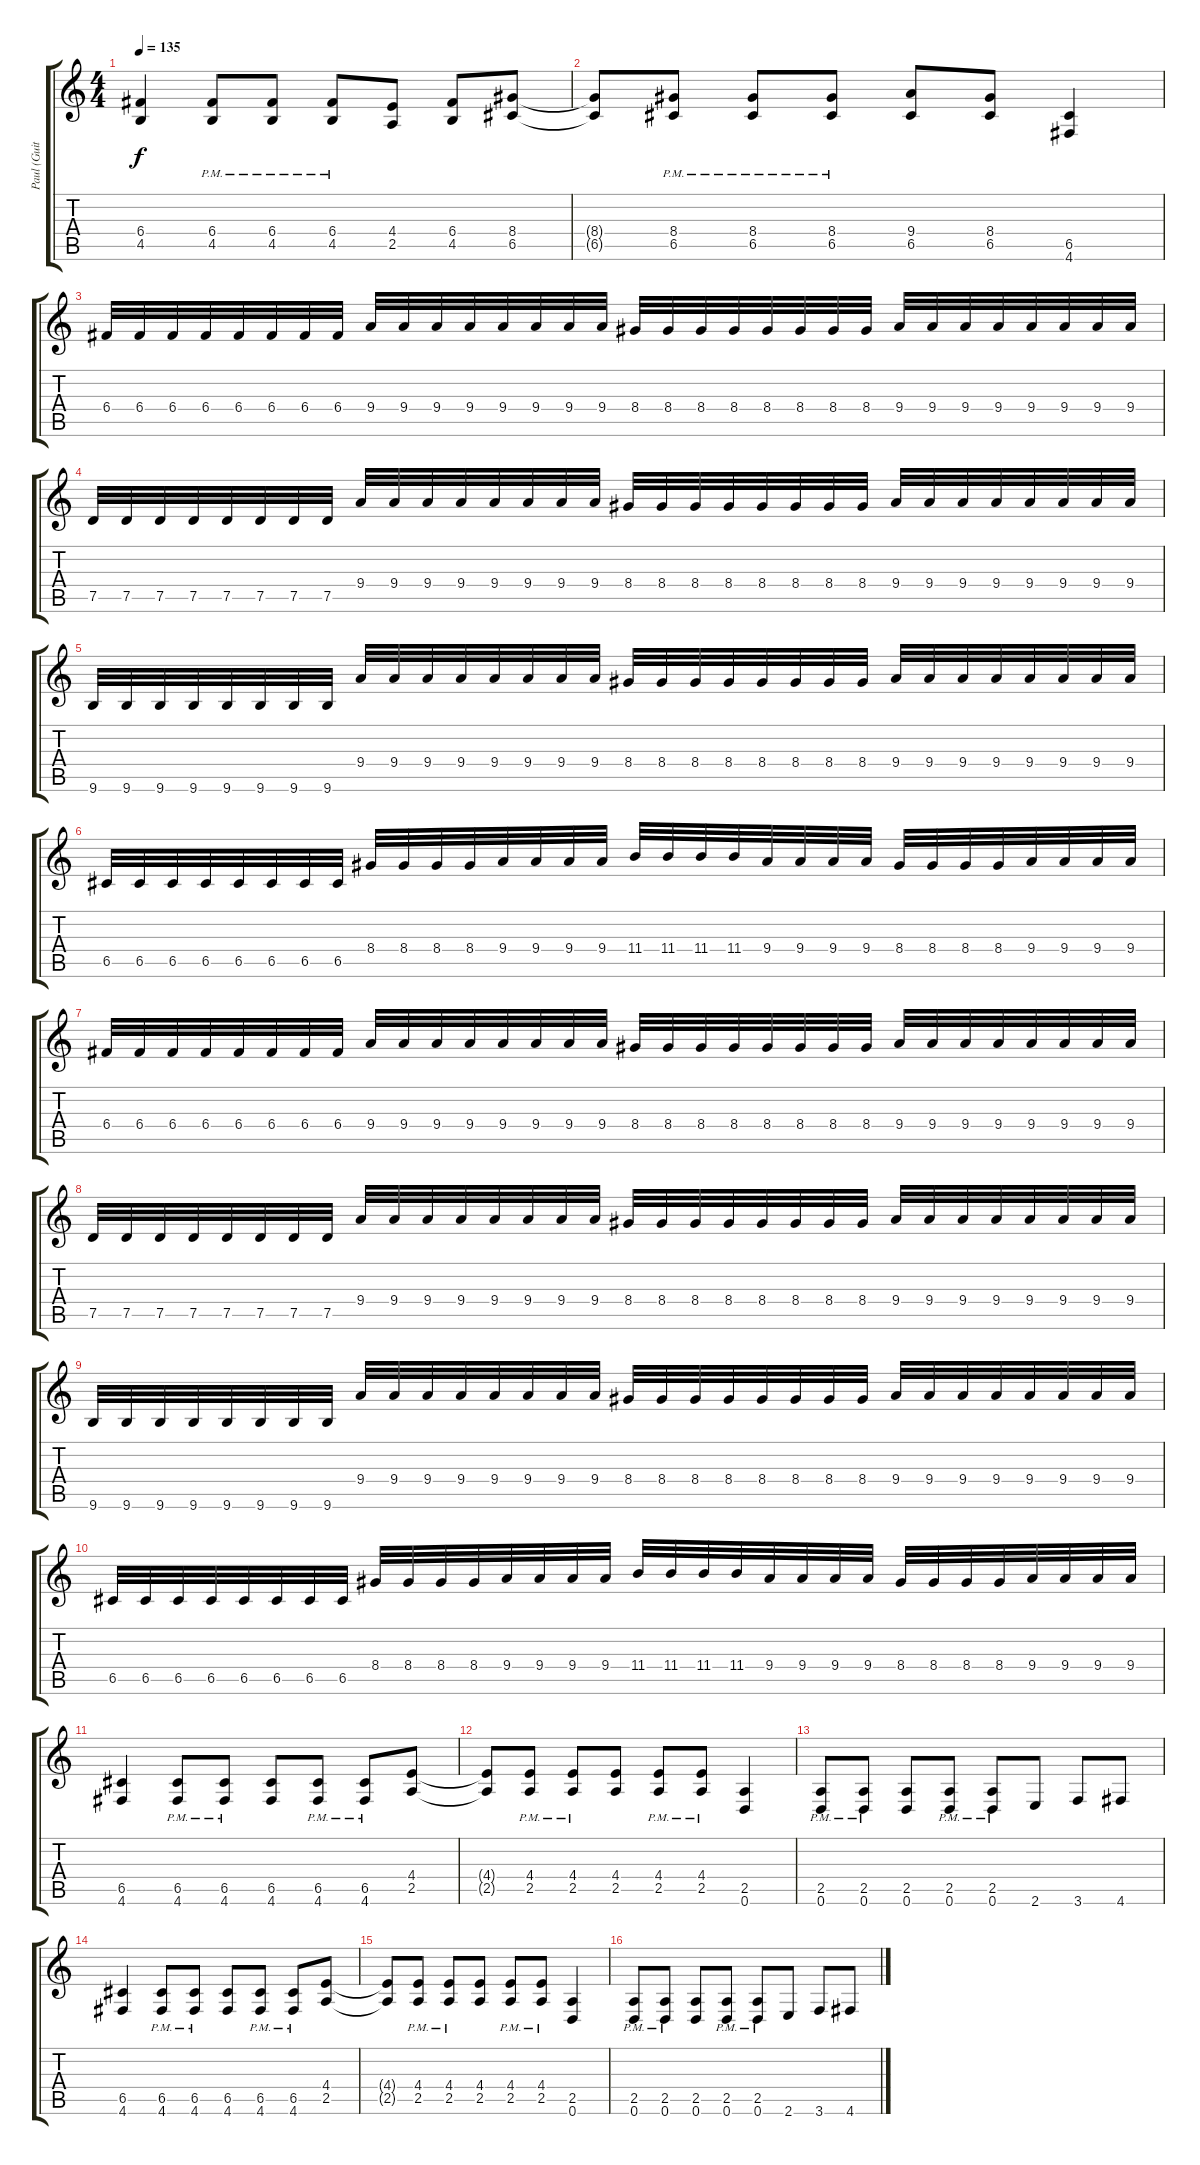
\track ("Paul (Guitar)" "Paul (Guit") {instrument distortionguitar}
\staff {score tabs}
\tuning (D4 A3 F3 C3 G2 D2) {hide}
\ts (4 4)
\tempo 135
\clef g2
\ks c
(6.4 4.5).4{dy f} (6.4{pm} 4.5).8 (6.4{pm} 4.5).8 (6.4{pm} 4.5).8 (4.4 2.5).8 (6.4 4.5).8 (8.4 6.5).8 |
(8.4{t} 6.5{t}).8 (8.4{pm} 6.5).8 (8.4{pm} 6.5).8 (8.4{pm} 6.5).8 (9.4 6.5).8 (8.4 6.5).8 (6.5 4.6).4 |
6.4.32 6.4.32 6.4.32 6.4.32 6.4.32 6.4.32 6.4.32 6.4.32 9.4.32 9.4.32 9.4.32 9.4.32 9.4.32 9.4.32 9.4.32 9.4.32 8.4.32 8.4.32 8.4.32 8.4.32 8.4.32 8.4.32 8.4.32 8.4.32 9.4.32 9.4.32 9.4.32 9.4.32 9.4.32 9.4.32 9.4.32 9.4.32 |
7.5.32 7.5.32 7.5.32 7.5.32 7.5.32 7.5.32 7.5.32 7.5.32 9.4.32 9.4.32 9.4.32 9.4.32 9.4.32 9.4.32 9.4.32 9.4.32 8.4.32 8.4.32 8.4.32 8.4.32 8.4.32 8.4.32 8.4.32 8.4.32 9.4.32 9.4.32 9.4.32 9.4.32 9.4.32 9.4.32 9.4.32 9.4.32 |
9.6.32 9.6.32 9.6.32 9.6.32 9.6.32 9.6.32 9.6.32 9.6.32 9.4.32 9.4.32 9.4.32 9.4.32 9.4.32 9.4.32 9.4.32 9.4.32 8.4.32 8.4.32 8.4.32 8.4.32 8.4.32 8.4.32 8.4.32 8.4.32 9.4.32 9.4.32 9.4.32 9.4.32 9.4.32 9.4.32 9.4.32 9.4.32 |
6.5.32 6.5.32 6.5.32 6.5.32 6.5.32 6.5.32 6.5.32 6.5.32 8.4.32 8.4.32 8.4.32 8.4.32 9.4.32 9.4.32 9.4.32 9.4.32 11.4.32 11.4.32 11.4.32 11.4.32 9.4.32 9.4.32 9.4.32 9.4.32 8.4.32 8.4.32 8.4.32 8.4.32 9.4.32 9.4.32 9.4.32 9.4.32 |
6.4.32 6.4.32 6.4.32 6.4.32 6.4.32 6.4.32 6.4.32 6.4.32 9.4.32 9.4.32 9.4.32 9.4.32 9.4.32 9.4.32 9.4.32 9.4.32 8.4.32 8.4.32 8.4.32 8.4.32 8.4.32 8.4.32 8.4.32 8.4.32 9.4.32 9.4.32 9.4.32 9.4.32 9.4.32 9.4.32 9.4.32 9.4.32 |
7.5.32 7.5.32 7.5.32 7.5.32 7.5.32 7.5.32 7.5.32 7.5.32 9.4.32 9.4.32 9.4.32 9.4.32 9.4.32 9.4.32 9.4.32 9.4.32 8.4.32 8.4.32 8.4.32 8.4.32 8.4.32 8.4.32 8.4.32 8.4.32 9.4.32 9.4.32 9.4.32 9.4.32 9.4.32 9.4.32 9.4.32 9.4.32 |
9.6.32 9.6.32 9.6.32 9.6.32 9.6.32 9.6.32 9.6.32 9.6.32 9.4.32 9.4.32 9.4.32 9.4.32 9.4.32 9.4.32 9.4.32 9.4.32 8.4.32 8.4.32 8.4.32 8.4.32 8.4.32 8.4.32 8.4.32 8.4.32 9.4.32 9.4.32 9.4.32 9.4.32 9.4.32 9.4.32 9.4.32 9.4.32 |
6.5.32 6.5.32 6.5.32 6.5.32 6.5.32 6.5.32 6.5.32 6.5.32 8.4.32 8.4.32 8.4.32 8.4.32 9.4.32 9.4.32 9.4.32 9.4.32 11.4.32 11.4.32 11.4.32 11.4.32 9.4.32 9.4.32 9.4.32 9.4.32 8.4.32 8.4.32 8.4.32 8.4.32 9.4.32 9.4.32 9.4.32 9.4.32 |
(6.5 4.6).4 (6.5{pm} 4.6).8 (6.5{pm} 4.6).8 (6.5 4.6).8 (6.5{pm} 4.6).8 (6.5{pm} 4.6).8 (4.4 2.5).8 |
(4.4{t} 2.5{t}).8 (4.4{pm} 2.5).8 (4.4{pm} 2.5).8 (4.4 2.5).8 (4.4{pm} 2.5).8 (4.4{pm} 2.5).8 (2.5 0.6).4 |
(2.5{pm} 0.6).8 (2.5{pm} 0.6).8 (2.5 0.6).8 (2.5{pm} 0.6).8 (2.5{pm} 0.6).8 2.6.8 3.6.8 4.6.8 |
(6.5 4.6).4 (6.5{pm} 4.6).8 (6.5{pm} 4.6).8 (6.5 4.6).8 (6.5{pm} 4.6).8 (6.5{pm} 4.6).8 (4.4 2.5).8 |
(4.4{t} 2.5{t}).8 (4.4{pm} 2.5).8 (4.4{pm} 2.5).8 (4.4 2.5).8 (4.4{pm} 2.5).8 (4.4{pm} 2.5).8 (2.5 0.6).4 |
(2.5{pm} 0.6).8 (2.5{pm} 0.6).8 (2.5 0.6).8 (2.5{pm} 0.6).8 (2.5{pm} 0.6).8 2.6.8 3.6.8 4.6.8
